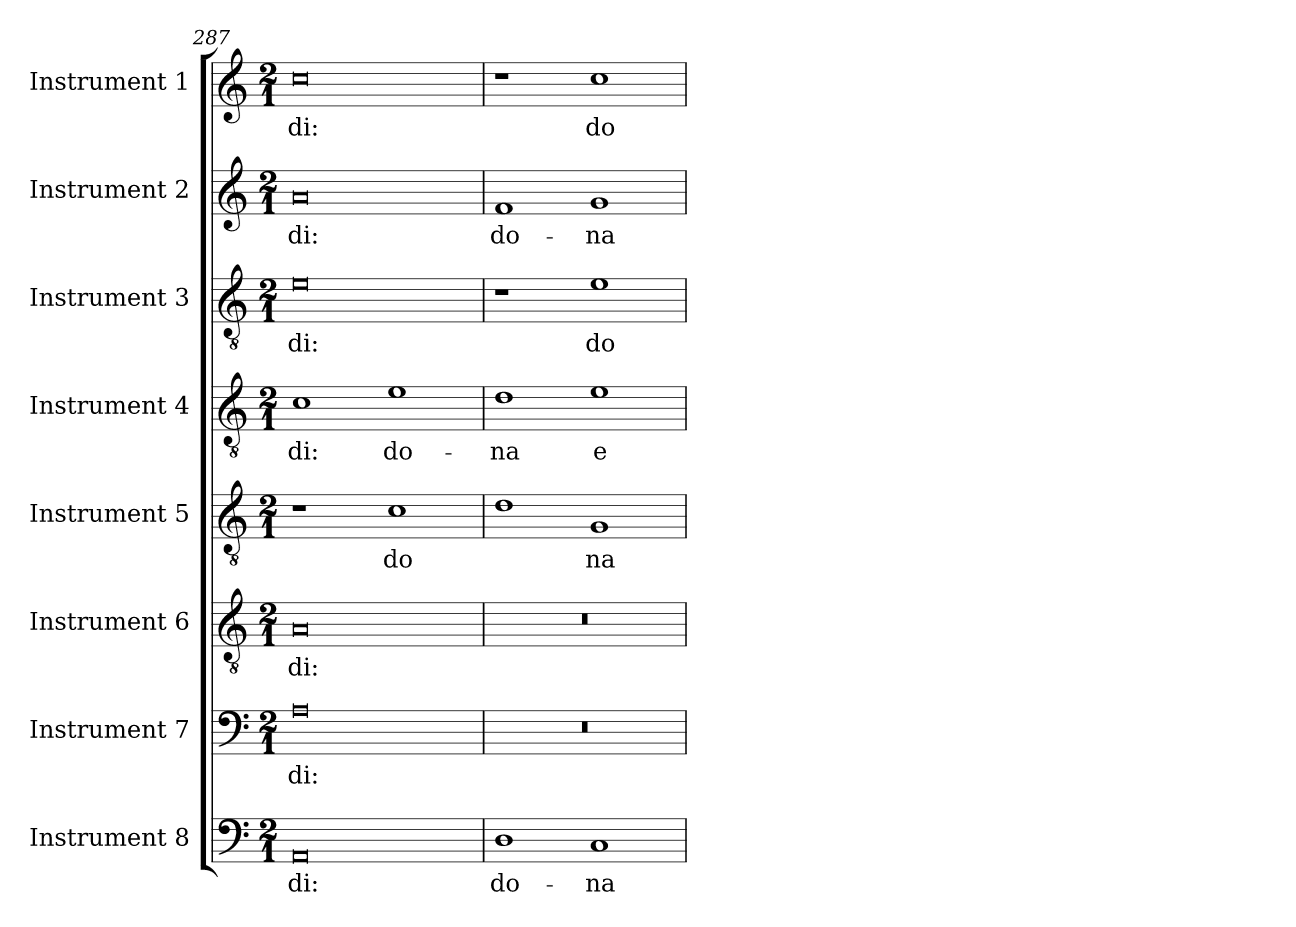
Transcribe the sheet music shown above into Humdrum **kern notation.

**kern	**text	**kern	**text	**kern	**text	**kern	**text	**kern	**text	**kern	**text	**kern	**text	**kern	**text
*part8	*part8	*part7	*part7	*part6	*part6	*part5	*part5	*part4	*part4	*part3	*part3	*part2	*part2	*part1	*part1
*staff8	*staff8	*staff7	*staff7	*staff6	*staff6	*staff5	*staff5	*staff4	*staff4	*staff3	*staff3	*staff2	*staff2	*staff1	*staff1
*I"Instrument 8	*	*I"Instrument 7	*	*I"Instrument 6	*	*I"Instrument 5	*	*I"Instrument 4	*	*I"Instrument 3	*	*I"Instrument 2	*	*I"Instrument 1	*
*clefF4	*	*clefF4	*	*clefGv2	*	*clefGv2	*	*clefGv2	*	*clefGv2	*	*clefG2	*	*clefG2	*
*k[]	*	*k[]	*	*k[]	*	*k[]	*	*k[]	*	*k[]	*	*k[]	*	*k[]	*
*C:	*	*C:	*	*C:	*	*C:	*	*C:	*	*C:	*	*C:	*	*C:	*
*M2/1	*	*M2/1	*	*M2/1	*	*M2/1	*	*M2/1	*	*M2/1	*	*M2/1	*	*M2/1	*
=287	=287	=287	=287	=287	=287	=287	=287	=287	=287	=287	=287	=287	=287	=287	=287
!	!LO:LY:b:cj	!	!LO:LY:b:cj	!	!LO:LY:b:cj	!	!	!	!LO:LY:b:cj	!	!LO:LY:b:cj	!	!LO:LY:b:cj	!	!LO:LY:b:cj
0AA	-di:	0A	-di:	0A	-di:	1r	.	1c	-di:	0e	-di:	0a	-di:	0cc	-di:
!	!	!	!	!	!	!	!LO:LY:b:cj	!	!LO:LY:b:cj	!	!	!	!	!	!
.	.	.	.	.	.	1c	do-	1e	do-	.	.	.	.	.	.
=288	=288	=288	=288	=288	=288	=288	=288	=288	=288	=288	=288	=288	=288	=288	=288
!	!LO:LY:b:cj	!	!	!	!	!	!LO:LY:b:cj	!	!LO:LY:b:cj	!	!	!	!LO:LY:b:cj	!	!
1D	do-	0r	.	0r	.	1d	--	1d	-na	1r	.	1f	do-	1r	.
!	!LO:LY:b:cj	!	!	!	!	!	!LO:LY:b:cj	!	!LO:LY:b:cj	!	!LO:LY:b:cj	!	!LO:LY:b:cj	!	!LO:LY:b:cj
1C	-na	.	.	.	.	1G	-na	1e	e-	1e	do-	1g	-na	1cc	do-
=	=	=	=	=	=	=	=	=	=	=	=	=	=	=	=
*-	*-	*-	*-	*-	*-	*-	*-	*-	*-	*-	*-	*-	*-	*-	*-
